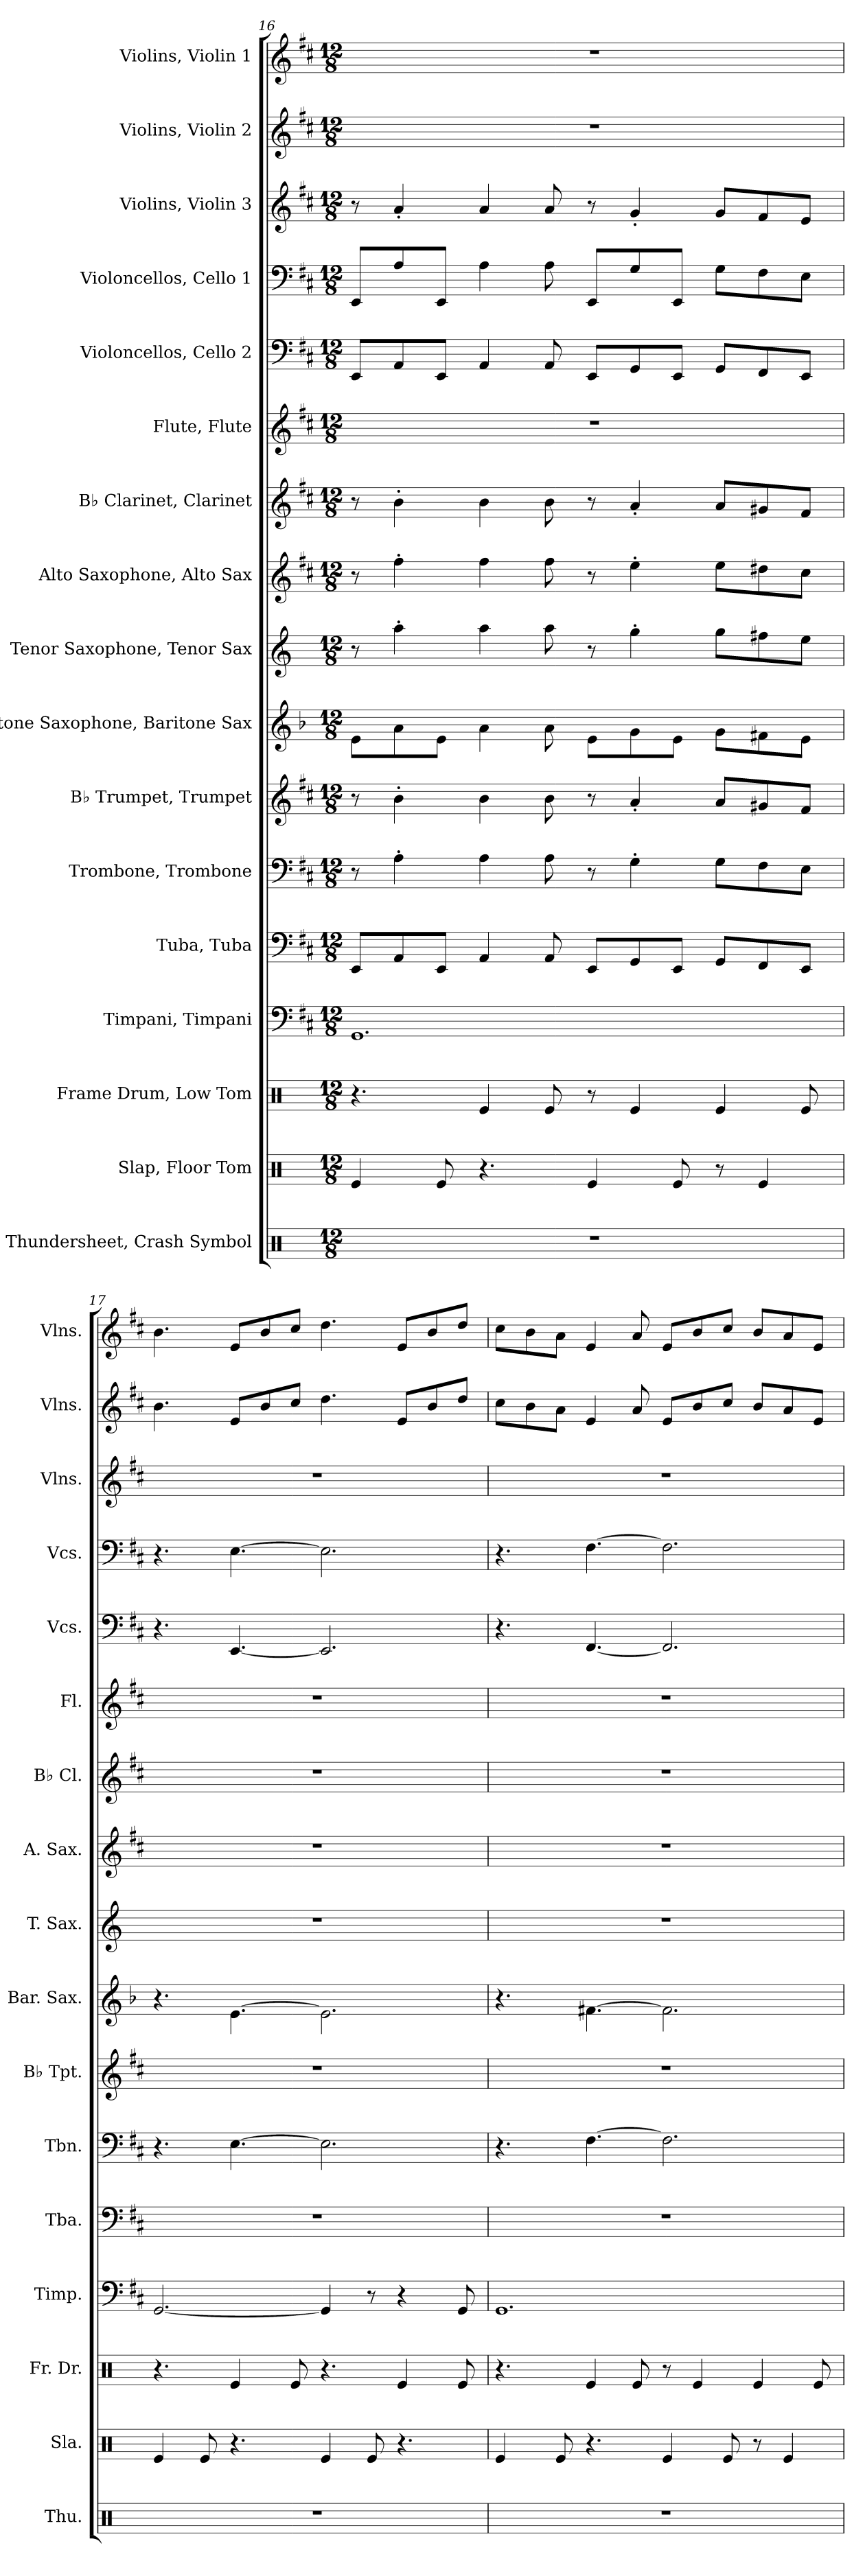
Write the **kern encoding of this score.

**kern	**kern	**kern	**kern	**kern	**kern	**kern	**kern	**kern	**kern	**kern	**kern	**kern	**kern	**kern	**kern	**kern
*part17	*part16	*part15	*part14	*part13	*part12	*part11	*part10	*part9	*part8	*part7	*part6	*part5	*part4	*part3	*part2	*part1
*staff17	*staff16	*staff15	*staff14	*staff13	*staff12	*staff11	*staff10	*staff9	*staff8	*staff7	*staff6	*staff5	*staff4	*staff3	*staff2	*staff1
*I"Thundersheet, Crash Symbol	*I"Slap, Floor Tom	*I"Frame Drum, Low Tom	*I"Timpani, Timpani	*I"Tuba, Tuba	*I"Trombone, Trombone	*I"B♭ Trumpet, Trumpet	*I"Baritone Saxophone, Baritone Sax	*I"Tenor Saxophone, Tenor Sax	*I"Alto Saxophone, Alto Sax	*I"B♭ Clarinet, Clarinet	*I"Flute, Flute	*I"Violoncellos, Cello 2	*I"Violoncellos, Cello 1	*I"Violins, Violin 3	*I"Violins, Violin 2	*I"Violins, Violin 1
*I'Thu.	*I'Sla.	*I'Fr. Dr.	*I'Timp.	*I'Tba.	*I'Tbn.	*I'B♭ Tpt.	*I'Bar. Sax.	*I'T. Sax.	*I'A. Sax.	*I'B♭ Cl.	*I'Fl.	*I'Vcs.	*I'Vcs.	*I'Vlns.	*I'Vlns.	*I'Vlns.
!!LO:PB:g=z
*clefX	*clefX	*clefX	*clefF4	*clefF4	*clefF4	*clefG2	*clefG2	*clefG2	*clefG2	*clefG2	*clefG2	*clefF4	*clefF4	*clefG2	*clefG2	*clefG2
*	*	*	*	*	*	*ITrd1c2	*ITrd12c21	*ITrd8c14	*ITrd5c9	*ITrd1c2	*	*	*	*	*	*
*k[]	*k[]	*k[]	*k[f#c#]	*k[f#c#]	*k[f#c#]	*k[]	*k[b-]	*k[]	*k[b-]	*k[]	*k[f#c#]	*k[f#c#]	*k[f#c#]	*k[f#c#]	*k[f#c#]	*k[f#c#]
*M12/8	*M12/8	*M12/8	*M12/8	*M12/8	*M12/8	*M12/8	*M12/8	*M12/8	*M12/8	*M12/8	*M12/8	*M12/8	*M12/8	*M12/8	*M12/8	*M12/8
=16	=16	=16	=16	=16	=16	=16	=16	=16	=16	=16	=16	=16	=16	=16	=16	=16
1.r	4Re/	4.r	1.GG	8EE/L	8r	8r	8E\L	8r	8r	8r	1.r	8EE/L	8EE/L	8r	1.r	1.r
.	.	.	.	8AA/	4A'\	4a'\	8A\	4a'\	4a'\	4a'\	.	8AA/	8A/	4a'/	.	.
.	8Re/	.	.	8EE/J	.	.	8E\J	.	.	.	.	8EE/J	8EE/J	.	.	.
.	4.r	4Re/	.	4AA/	4A\	4a\	4A\	4a\	4a\	4a\	.	4AA/	4A\	4a/	.	.
.	.	8Re/	.	8AA/	8A\	8a\	8A\	8a\	8a\	8a\	.	8AA/	8A\	8a/	.	.
.	4Re/	8r	.	8EE/L	8r	8r	8E\L	8r	8r	8r	.	8EE/L	8EE/L	8r	.	.
.	.	4Re/	.	8GG/	4G'\	4g'/	8G\	4g'\	4g'\	4g'/	.	8GG/	8G/	4g'/	.	.
.	8Re/	.	.	8EE/J	.	.	8E\J	.	.	.	.	8EE/J	8EE/J	.	.	.
.	8r	4Re/	.	8GG/L	8G\L	8g/L	8G\L	8g\L	8g\L	8g/L	.	8GG/L	8G\L	8g/L	.	.
.	4Re/	.	.	8FF#/	8F#\	8f#X/	8F#X\	8f#X\	8f#X\	8f#X/	.	8FF#/	8F#\	8f#/	.	.
.	.	8Re/	.	8EE/J	8E\J	8e/J	8E\J	8e\J	8e\J	8e/J	.	8EE/J	8E\J	8e/J	.	.
=17	=17	=17	=17	=17	=17	=17	=17	=17	=17	=17	=17	=17	=17	=17	=17	=17
1.r	4Re/	4.r	[2.GG/	1.r	4.r	1.r	4.r	1.r	1.r	1.r	1.r	4.r	4.r	1.r	4.b\	4.b\
.	8Re/	.	.	.	.	.	.	.	.	.	.	.	.	.	.	.
.	4.r	4Re/	.	.	[4.E\	.	[4.E\	.	.	.	.	[4.EE/	[4.E\	.	8e/L	8e/L
.	.	.	.	.	.	.	.	.	.	.	.	.	.	.	8b/	8b/
.	.	8Re/	.	.	.	.	.	.	.	.	.	.	.	.	8cc#/J	8cc#/J
.	4Re/	4.r	4GG/]	.	2.E\]	.	2.E\]	.	.	.	.	2.EE/]	2.E\]	.	4.dd\	4.dd\
.	8Re/	.	8r	.	.	.	.	.	.	.	.	.	.	.	.	.
.	4.r	4Re/	4r	.	.	.	.	.	.	.	.	.	.	.	8e/L	8e/L
.	.	.	.	.	.	.	.	.	.	.	.	.	.	.	8b/	8b/
.	.	8Re/	8GG/	.	.	.	.	.	.	.	.	.	.	.	8dd/J	8dd/J
!!LO:PB:g=z
=18	=18	=18	=18	=18	=18	=18	=18	=18	=18	=18	=18	=18	=18	=18	=18	=18
1.r	4Re/	4.r	1.GG	1.r	4.r	1.r	4.r	1.r	1.r	1.r	1.r	4.r	4.r	1.r	8cc#\L	8cc#\L
.	.	.	.	.	.	.	.	.	.	.	.	.	.	.	8b\	8b\
.	8Re/	.	.	.	.	.	.	.	.	.	.	.	.	.	8a\J	8a\J
.	4.r	4Re/	.	.	[4.F#\	.	[4.F#X\	.	.	.	.	[4.FF#/	[4.F#\	.	4e/	4e/
.	.	8Re/	.	.	.	.	.	.	.	.	.	.	.	.	8a/	8a/
.	4Re/	8r	.	.	2.F#\]	.	2.F#\]	.	.	.	.	2.FF#/]	2.F#\]	.	8e/L	8e/L
.	.	4Re/	.	.	.	.	.	.	.	.	.	.	.	.	8b/	8b/
.	8Re/	.	.	.	.	.	.	.	.	.	.	.	.	.	8cc#/J	8cc#/J
.	8r	4Re/	.	.	.	.	.	.	.	.	.	.	.	.	8b/L	8b/L
.	4Re/	.	.	.	.	.	.	.	.	.	.	.	.	.	8a/	8a/
.	.	8Re/	.	.	.	.	.	.	.	.	.	.	.	.	8e/J	8e/J
=	=	=	=	=	=	=	=	=	=	=	=	=	=	=	=	=
*-	*-	*-	*-	*-	*-	*-	*-	*-	*-	*-	*-	*-	*-	*-	*-	*-
